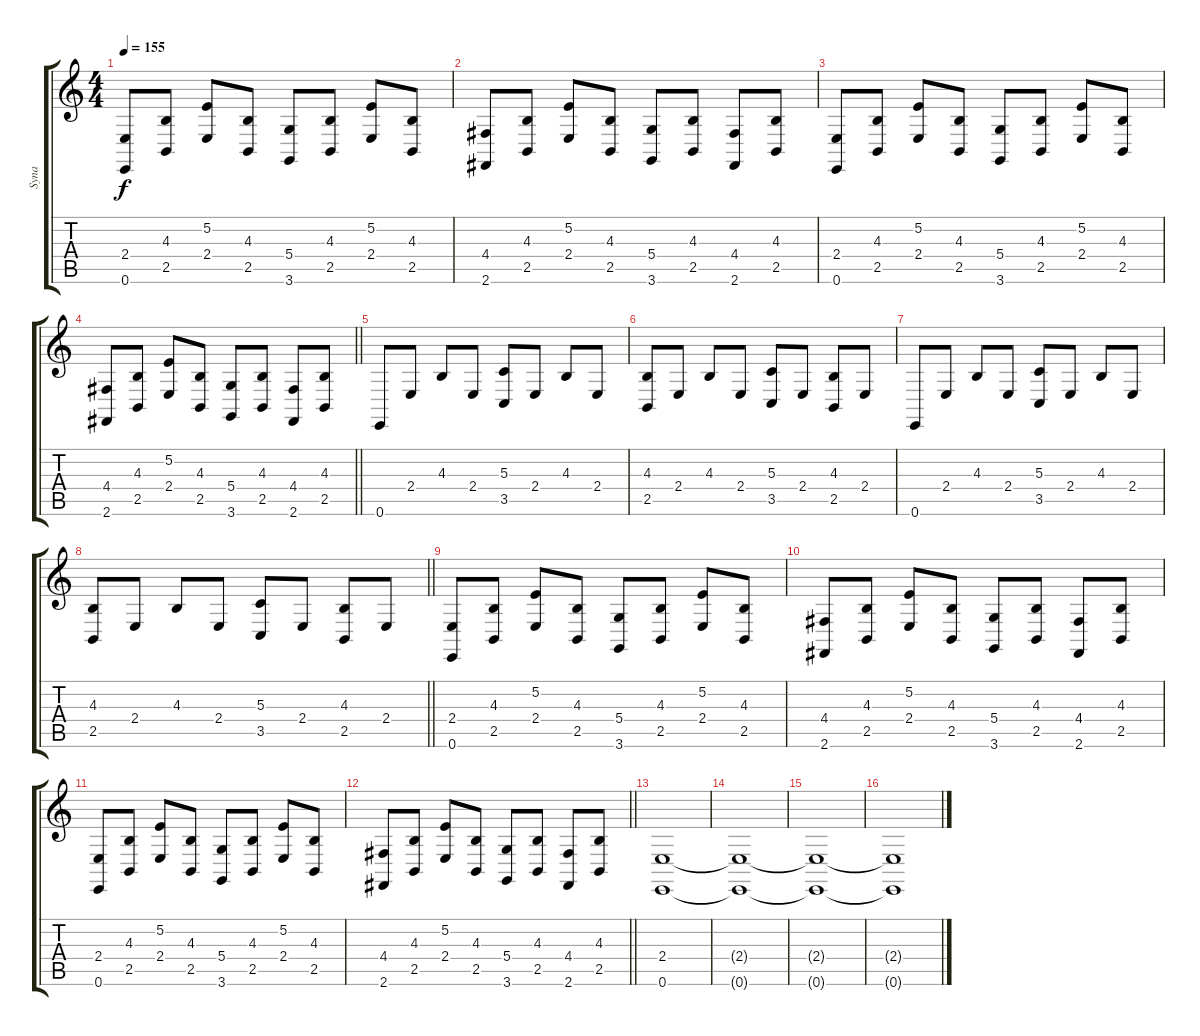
\track ("Syna" "Syna") {instrument stringensemble1}
\staff {score tabs}
\tuning (E4 B3 G3 D3 A2 E2) {hide}
\ts (4 4)
\tempo 155
\clef g2
\ks c
(2.4 0.6).8{dy f} (4.3 2.5).8 (5.2 2.4).8 (4.3 2.5).8 (5.4 3.6).8 (4.3 2.5).8 (5.2 2.4).8 (4.3 2.5).8 |
(4.4 2.6).8 (4.3 2.5).8 (5.2 2.4).8 (4.3 2.5).8 (5.4 3.6).8 (4.3 2.5).8 (4.4 2.6).8 (4.3 2.5).8 |
(2.4 0.6).8 (4.3 2.5).8 (5.2 2.4).8 (4.3 2.5).8 (5.4 3.6).8 (4.3 2.5).8 (5.2 2.4).8 (4.3 2.5).8 |
\barLineRight lightlight
(4.4 2.6).8 (4.3 2.5).8 (5.2 2.4).8 (4.3 2.5).8 (5.4 3.6).8 (4.3 2.5).8 (4.4 2.6).8 (4.3 2.5).8 |
0.6.8 2.4.8 4.3.8 2.4.8 (5.3 3.5).8 2.4.8 4.3.8 2.4.8 |
(4.3 2.5).8 2.4.8 4.3.8 2.4.8 (5.3 3.5).8 2.4.8 (4.3 2.5).8 2.4.8 |
0.6.8 2.4.8 4.3.8 2.4.8 (5.3 3.5).8 2.4.8 4.3.8 2.4.8 |
\barLineRight lightlight
(4.3 2.5).8 2.4.8 4.3.8 2.4.8 (5.3 3.5).8 2.4.8 (4.3 2.5).8 2.4.8 |
(2.4 0.6).8 (4.3 2.5).8 (5.2 2.4).8 (4.3 2.5).8 (5.4 3.6).8 (4.3 2.5).8 (5.2 2.4).8 (4.3 2.5).8 |
(4.4 2.6).8 (4.3 2.5).8 (5.2 2.4).8 (4.3 2.5).8 (5.4 3.6).8 (4.3 2.5).8 (4.4 2.6).8 (4.3 2.5).8 |
(2.4 0.6).8 (4.3 2.5).8 (5.2 2.4).8 (4.3 2.5).8 (5.4 3.6).8 (4.3 2.5).8 (5.2 2.4).8 (4.3 2.5).8 |
\barLineRight lightlight
(4.4 2.6).8 (4.3 2.5).8 (5.2 2.4).8 (4.3 2.5).8 (5.4 3.6).8 (4.3 2.5).8 (4.4 2.6).8 (4.3 2.5).8 |
(2.4 0.6).1 |
(2.4{t} 0.6{t}).1 |
(2.4{t} 0.6{t}).1{volume 16} |
(2.4{t} 0.6{t}).1
